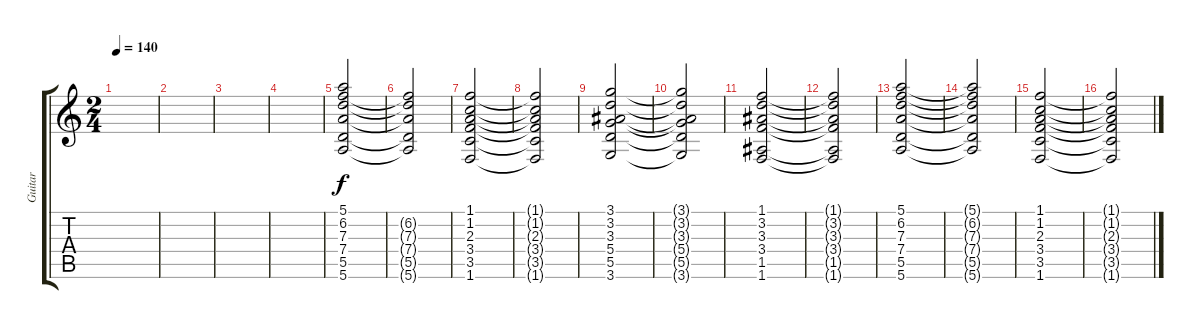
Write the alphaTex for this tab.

\track ("Guitar" "Guitar") {instrument overdrivenguitar}
\staff {score tabs}
\tuning (E4 B3 G3 D3 A2 E2) {hide}
\ts (2 4)
\tempo 140
\clef g2
\ks c
|
|
|
|
(5.1 6.2 7.3 7.4 5.5 5.6).2 |
(6.2{t} 7.3{t} 7.4{t} 5.5{t} 5.6{t}).2 |
(1.1 1.2 2.3 3.4 3.5 1.6).2 |
(1.1{t} 1.2{t} 2.3{t} 3.4{t} 3.5{t} 1.6{t}).2 |
(3.1 3.2 3.3 5.4 5.5 3.6).2 |
(3.1{t} 3.2{t} 3.3{t} 5.4{t} 5.5{t} 3.6{t}).2 |
(1.1 3.2 3.3 3.4 1.5 1.6).2 |
(1.1{t} 3.2{t} 3.3{t} 3.4{t} 1.5{t} 1.6{t}).2 |
(5.1 6.2 7.3 7.4 5.5 5.6).2 |
(5.1{t} 6.2{t} 7.3{t} 7.4{t} 5.5{t} 5.6{t}).2 |
(1.1 1.2 2.3 3.4 3.5 1.6).2 |
(1.1{t} 1.2{t} 2.3{t} 3.4{t} 3.5{t} 1.6{t}).2
